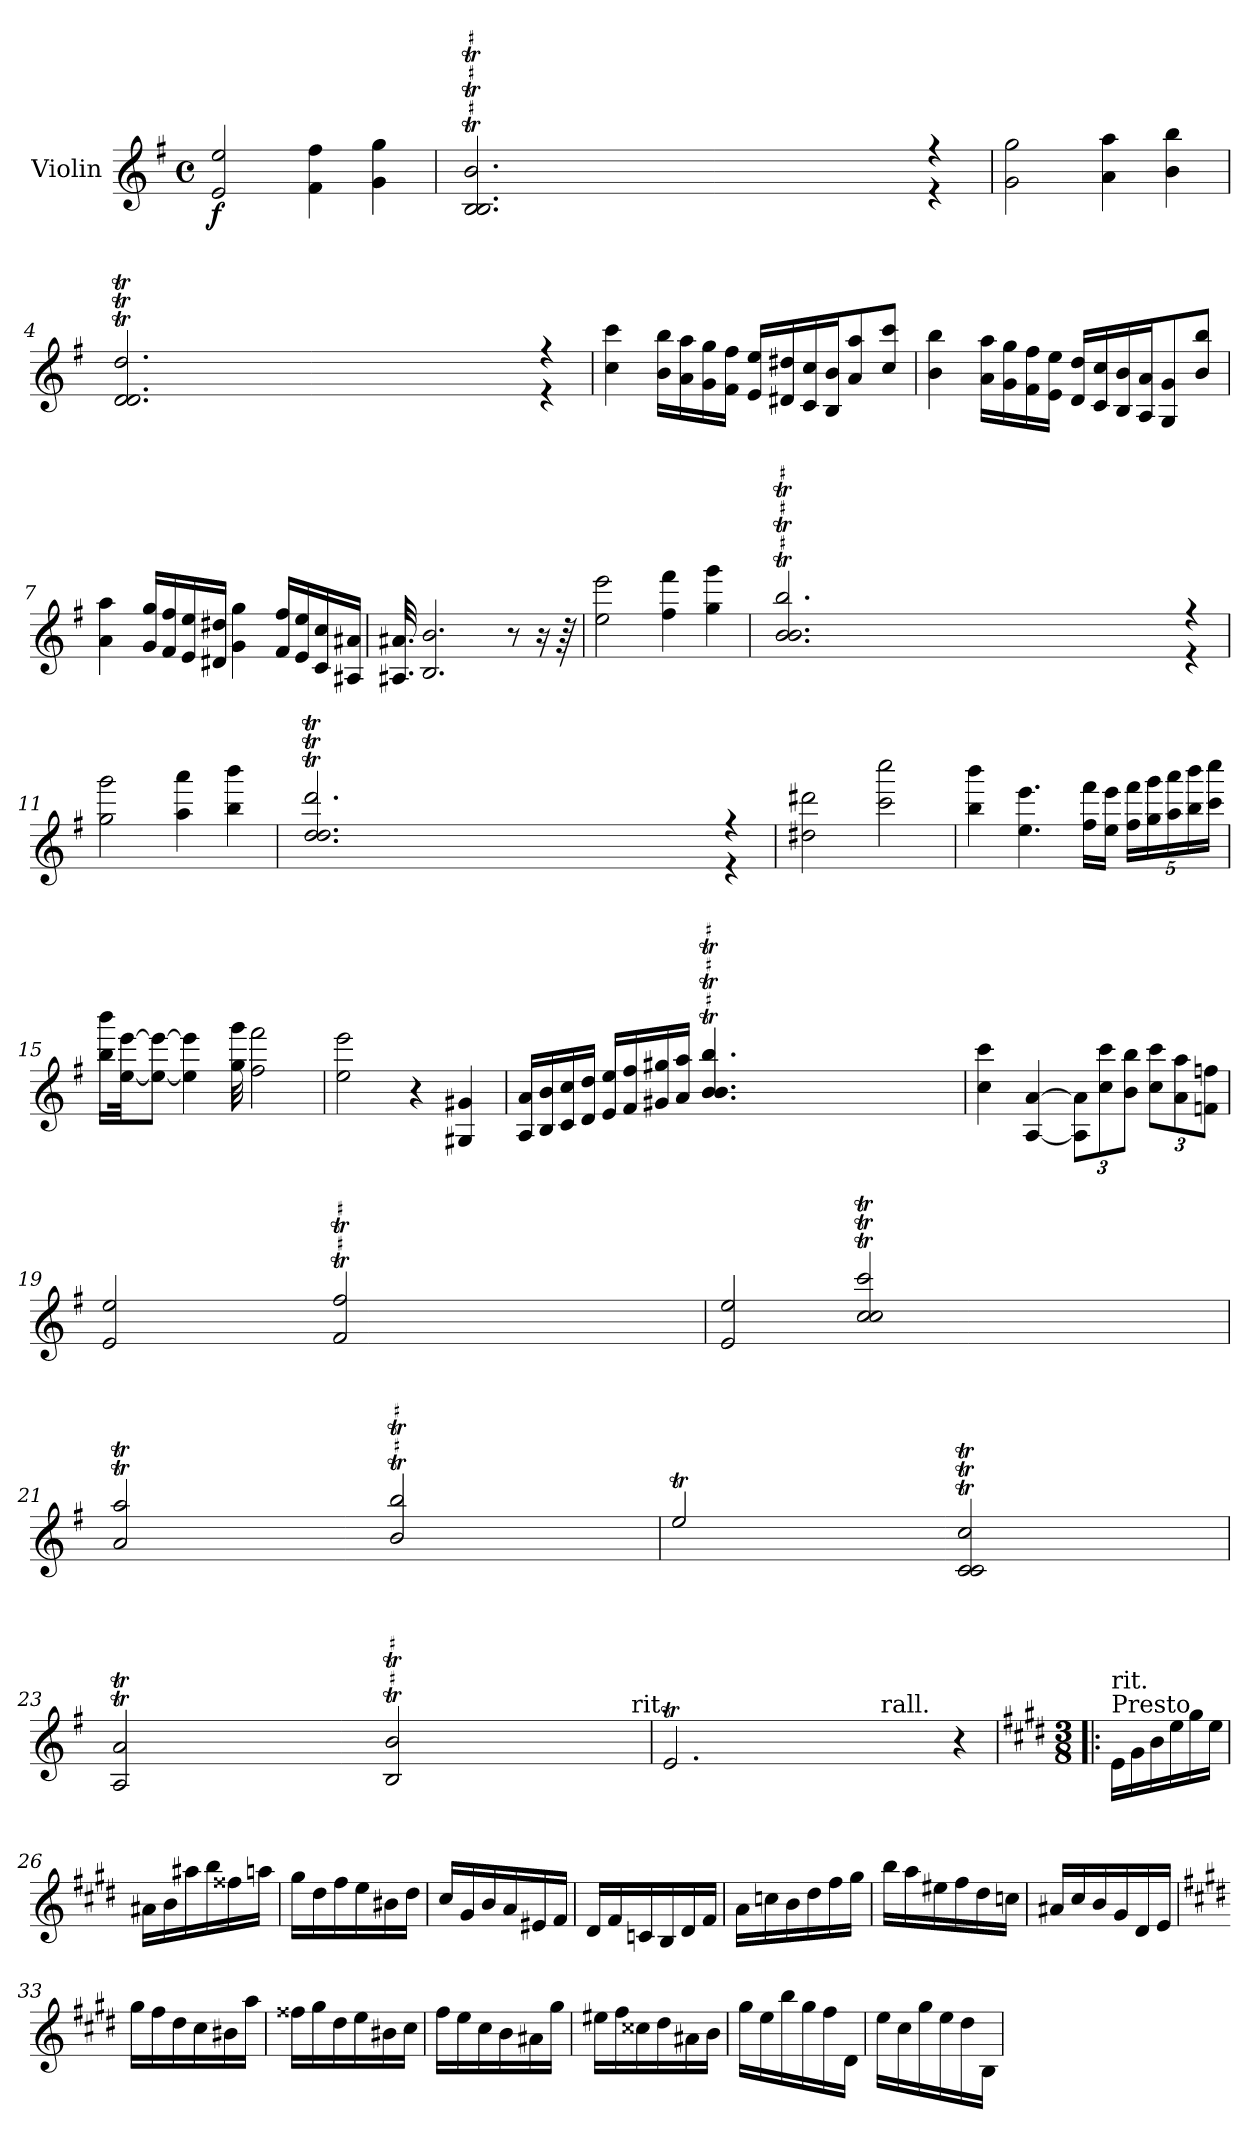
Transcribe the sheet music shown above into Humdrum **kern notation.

**kern	**dynam
*part1	*part1
*staff1	*staff1
*I"Violin	*
*I'Vln	*
*clefG2	*
*k[f#]	*
*G:	*
*M4/4	*
*met(c)	*
=1	=1
!	!LO:DY:b
2e/ 2ee/	f
4f#\ 4ff#\	.
4g\ 4gg\	.
=2	=2
*^	*
2.B/T 2.B/T 2.b/T	16.B\yy 16.b\yyLL	.
.	32c\yy 32cc\yyJJk	.
.	32B\yy 32b\yyLLL	.
.	32c\yy 32cc\yy	.
.	32B\yy 32b\yy	.
.	32c\yy 32cc\yyJJJ	.
.	32B\yy 32b\yyLLL	.
.	32c\yy 32cc\yy	.
.	32B\yy 32b\yy	.
.	32c\yy 32cc\yyJJJ	.
.	32B\yy 32b\yyLLL	.
.	32c\yy 32cc\yy	.
.	32B\yy 32b\yy	.
.	32c\yy 32cc\yyJJJ	.
.	32B\yy 32b\yyLLL	.
.	32c\yy 32cc\yy	.
.	32B\yy 32b\yy	.
.	32c\yy 32cc\yyJJ	.
.	8B\yy 8b\yyJ	.
4r	4r	.
*v	*v	*
=3	=3
2g\ 2gg\	.
4a\ 4aa\	.
4b\ 4bb\	.
=4	=4
*^	*
2.d/T 2.d/T 2.dd/T	16.d\yy 16.dd\yyLL	.
.	32e\yy 32ee\yyJJk	.
.	32d\yy 32dd\yyLLL	.
.	32e\yy 32ee\yy	.
.	32d\yy 32dd\yy	.
.	32e\yy 32ee\yyJJJ	.
.	32d\yy 32dd\yyLLL	.
.	32e\yy 32ee\yy	.
.	32d\yy 32dd\yy	.
.	32e\yy 32ee\yyJJJ	.
.	32d\yy 32dd\yyLLL	.
.	32e\yy 32ee\yy	.
.	32d\yy 32dd\yy	.
.	32e\yy 32ee\yyJJJ	.
.	32d\yy 32dd\yyLLL	.
.	32e\yy 32ee\yy	.
.	32d\yy 32dd\yy	.
.	32e\yy 32ee\yyJJ	.
.	8d\yy 8dd\yyJ	.
4r	4r	.
*v	*v	*
=5	=5
4cc\ 4ccc\	.
16b\ 16bb\LL	.
16a\ 16aa\	.
16g\ 16gg\	.
16f#\ 16ff#\JJ	.
16e/ 16ee/LL	.
16d#X/ 16dd#X/	.
16c/ 16cc/	.
16B/ 16b/J	.
8a/ 8aa/	.
8cc/ 8ccc/J	.
!!LO:LB:g=z
=6	=6
4b\ 4bb\	.
16a\ 16aa\LL	.
16g\ 16gg\	.
16f#\ 16ff#\	.
16e\ 16ee\JJ	.
16d/ 16dd/LL	.
16c/ 16cc/	.
16B/ 16b/	.
16A/ 16a/J	.
8G/ 8g/	.
8b/ 8bb/J	.
=7	=7
4a\ 4aa\	.
16g/ 16gg/LL	.
16f#/ 16ff#/	.
16e/ 16ee/	.
16d#X/ 16dd#X/JJ	.
4g\ 4gg\	.
16f#/ 16ff#/LL	.
16e/ 16ee/	.
16c/ 16cc/	.
16A#X/ 16a#X/JJ	.
=8	=8
32.A#X/ 32.a#X/	.
2.B/ 2.b/	.
8r	.
16r	.
64r	.
=9	=9
2ee\ 2eee\	.
4ff#\ 4fff#\	.
4gg\ 4ggg\	.
=10	=10
*^	*
2.b/T 2.b/T 2.bb/T	16.b\yy 16.bb\yyLL	.
.	32cc\yy 32ccc\yyJJk	.
.	32b\yy 32bb\yyLLL	.
.	32cc\yy 32ccc\yy	.
.	32b\yy 32bb\yy	.
.	32cc\yy 32ccc\yyJJJ	.
.	32b\yy 32bb\yyLLL	.
.	32cc\yy 32ccc\yy	.
.	32b\yy 32bb\yy	.
.	32cc\yy 32ccc\yyJJJ	.
.	32b\yy 32bb\yyLLL	.
.	32cc\yy 32ccc\yy	.
.	32b\yy 32bb\yy	.
.	32cc\yy 32ccc\yyJJJ	.
.	32b\yy 32bb\yyLLL	.
.	32cc\yy 32ccc\yy	.
.	32b\yy 32bb\yy	.
.	32cc\yy 32ccc\yyJJ	.
.	8b\yy 8bb\yyJ	.
4r	4r	.
*v	*v	*
=11	=11
2gg\ 2ggg\	.
4aa\ 4aaa\	.
4bb\ 4bbb\	.
!!LO:LB:g=z
=12	=12
*^	*
2.dd/T 2.dd/T 2.ddd/T	16.dd\yy 16.ddd\yyLL	.
.	32ee\yy 32eee\yyJJk	.
.	32dd\yy 32ddd\yyLLL	.
.	32ee\yy 32eee\yy	.
.	32dd\yy 32ddd\yy	.
.	32ee\yy 32eee\yyJJJ	.
.	32dd\yy 32ddd\yyLLL	.
.	32ee\yy 32eee\yy	.
.	32dd\yy 32ddd\yy	.
.	32ee\yy 32eee\yyJJJ	.
.	32dd\yy 32ddd\yyLLL	.
.	32ee\yy 32eee\yy	.
.	32dd\yy 32ddd\yy	.
.	32ee\yy 32eee\yyJJJ	.
.	32dd\yy 32ddd\yyLLL	.
.	32ee\yy 32eee\yy	.
.	32dd\yy 32ddd\yy	.
.	32ee\yy 32eee\yyJJ	.
.	8dd\yy 8ddd\yyJ	.
4r	4r	.
*v	*v	*
=13	=13
2dd#X\ 2ddd#X\	.
2ccc\ 2cccc\	.
=14	=14
4bb\ 4bbb\	.
4.ee\ 4.eee\	.
16ff#\ 16fff#\LL	.
16ee\ 16eee\JJ	.
*Xbrackettup	*
20ff#\ 20fff#\LL	.
20gg\ 20ggg\	.
20aa\ 20aaa\	.
20bb\ 20bbb\	.
20ccc\ 20cccc\JJ	.
=15	=15
16bb\ 16bbb\LL	.
[32ee\ [32eee\JK	.
8ee\_ 8eee\_J	.
4ee\] 4eee\]	.
32gg\ 32ggg\	.
2ff#\ 2fff#\	.
=16	=16
2ee\ 2eee\	.
4r	.
4G#X/ 4g#X/	.
=17	=17
*^	*
16A/ 16a/LL	2ryy	.
16B/ 16b/	.	.
16c/ 16cc/	.	.
16d/ 16dd/JJ	.	.
16e/ 16ee/LL	.	.
16f#/ 16ff#/	.	.
16g#X/ 16gg#X/	.	.
16a/ 16aa/JJ	.	.
4.b/T 4.b/T 4.bb/T	16.b\yy 16.bb\yyLL	.
.	32cc\yy 32ccc\yyJJk	.
.	32b\yy 32bb\yyLLL	.
.	32cc\yy 32ccc\yy	.
.	32b\yy 32bb\yy	.
.	32cc\yy 32ccc\yyJJJ	.
.	32b\yy 32bb\yyLLL	.
.	32cc\yy 32ccc\yy	.
.	32b\yy 32bb\yy	.
.	32cc\yy 32ccc\yyJJJ	.
8b/yy 8bb/yy	8ryy	.
*v	*v	*
!!LO:LB:g=z
=18	=18
4cc\ 4ccc\	.
[4A/ [4a/	.
12A\] 12a\]L	.
12cc\ 12ccc\	.
12b\ 12bb\J	.
12cc\ 12ccc\L	.
12a\ 12aa\	.
12fn\ 12ffn\J	.
=19	=19
*^	*
2e/ 2ee/	4ryy	.
.	8ryy	.
.	16ryy	.
.	16g\yy 16gg\yy	.
2f#/T 2ff#/T	16.f#\yy 16.ff#\yyLL	.
.	32g\yy 32gg\yyJJk	.
.	32f#\yy 32ff#\yyLLL	.
.	32g\yy 32gg\yy	.
.	32f#\yy 32ff#\yy	.
.	32g\yy 32gg\yyJJJ	.
.	32f#\yy 32ff#\yyLLL	.
.	32g\yy 32gg\yy	.
.	32f#\yy 32ff#\yy	.
.	32g\yy 32gg\yyJJJ	.
.	32f#\yy 32ff#\yyLLL	.
.	32g\yy 32gg\yyJ	.
.	16f#\yy 16ff#\yyJJ	.
=20	=20	=20
2e/ 2ee/	2ryy	.
2cc/T 2cc/T 2ccc/T	16.cc\yy 16.ccc\yyLL	.
.	32dd\yy 32ddd\yyJJk	.
.	32cc\yy 32ccc\yyLLL	.
.	32dd\yy 32ddd\yy	.
.	32cc\yy 32ccc\yy	.
.	32dd\yy 32ddd\yyJJJ	.
.	32cc\yy 32ccc\yyLLL	.
.	32dd\yy 32ddd\yy	.
.	32cc\yy 32ccc\yy	.
.	32dd\yy 32ddd\yyJJJ	.
.	32cc\yy 32ccc\yyLLL	.
.	32dd\yy 32ddd\yyJ	.
.	16cc\yy 16ccc\yyJJ	.
=21	=21	=21
2a/T 2aa/T	16.a\yy 16.aa\yyLL	.
.	32b\yy 32bb\yyJJk	.
.	32a\yy 32aa\yyLLL	.
.	32b\yy 32bb\yy	.
.	32a\yy 32aa\yy	.
.	32b\yy 32bb\yyJJJ	.
.	32a\yy 32aa\yyLLL	.
.	32b\yy 32bb\yy	.
.	32a\yy 32aa\yy	.
.	32b\yy 32bb\yyJJJ	.
.	32a\yy 32aa\yyLLL	.
.	32b\yy 32bb\yyJ	.
.	16a\yy 16aa\yyJJ	.
2b/T 2bb/T	16.b\yy 16.bb\yyLL	.
.	32cc\yy 32ccc\yyJJk	.
.	32b\yy 32bb\yyLLL	.
.	32cc\yy 32ccc\yy	.
.	32b\yy 32bb\yy	.
.	32cc\yy 32ccc\yyJJJ	.
.	32b\yy 32bb\yyLLL	.
.	32cc\yy 32ccc\yy	.
.	32b\yy 32bb\yy	.
.	32cc\yy 32ccc\yyJJJ	.
.	32b\yy 32bb\yyLLL	.
.	32cc\yy 32ccc\yyJ	.
.	16b\yy 16bb\yyJJ	.
!!LO:LB:g=z	!!
=22	=22	=22
2eeT/	16.ee\LLyy	.
.	32ff#\JJkyy	.
.	32ee\LLLyy	.
.	32ff#\yy	.
.	32ee\yy	.
.	32ff#\JJJyy	.
.	32ee\LLLyy	.
.	32ff#\yy	.
.	32ee\yy	.
.	32ff#\JJJyy	.
.	32ee\LLLyy	.
.	32ff#\Jyy	.
.	16ee\JJyy	.
2c/T 2c/T 2cc/T	16.c\yy 16.cc\yyLL	.
.	32d\yy 32dd\yyJJk	.
.	32c\yy 32cc\yyLLL	.
.	32d\yy 32dd\yy	.
.	32c\yy 32cc\yy	.
.	32d\yy 32dd\yyJJJ	.
.	32c\yy 32cc\yyLLL	.
.	32d\yy 32dd\yy	.
.	32c\yy 32cc\yy	.
.	32d\yy 32dd\yyJJJ	.
.	32c\yy 32cc\yyLLL	.
.	32d\yy 32dd\yyJ	.
.	16c\yy 16cc\yyJJ	.
=23	=23	=23
2A/T 2a/T	16.A\yy 16.a\yyLL	.
.	32B\yy 32b\yyJJk	.
.	32A\yy 32a\yyLLL	.
.	32B\yy 32b\yy	.
.	32A\yy 32a\yy	.
.	32B\yy 32b\yyJJJ	.
.	32A\yy 32a\yyLLL	.
.	32B\yy 32b\yy	.
.	32A\yy 32a\yy	.
.	32B\yy 32b\yyJJJ	.
.	32A\yy 32a\yyLLL	.
.	32B\yy 32b\yyJ	.
.	16A\yy 16a\yyJJ	.
2B/T 2b/T	16.B\yy 16.b\yyLL	.
.	32c\yy 32cc\yyJJk	.
.	32B\yy 32b\yyLLL	.
.	32c\yy 32cc\yy	.
.	32B\yy 32b\yy	.
.	32c\yy 32cc\yyJJJ	.
.	32B\yy 32b\yyLLL	.
.	32c\yy 32cc\yy	.
.	32B\yy 32b\yy	.
.	32c\yy 32cc\yyJJJ	.
.	32B\yy 32b\yyLLL	.
.	32c\yy 32cc\yyJ	.
!	!LO:TX:a:t=rit.	!
.	16B\yy 16b\yyJJ	.
=24	=24	=24
2.eT/	16.e\LLyy	.
.	32f#\JJkyy	.
.	32e\LLLyy	.
.	32f#\yy	.
.	32e\yy	.
.	32f#\JJJyy	.
.	32e\LLLyy	.
.	32f#\yy	.
.	32e\yy	.
.	32f#\JJyy	.
!	!LO:TX:a:t=rall.	!
.	8e\Jyy	.
.	2ryy	.
4r	.	.
*v	*v	*
!!LO:LB:g=z
=25!|:	=25!|:
*k[f#c#g#d#]	*
*E:	*
*M3/8	*
!LO:TX:a:t=Presto	!
!LO:TX:a:t=rit.	!
16e\LL	.
16g#\	.
16b\	.
16ee\	.
16gg#\	.
16ee\JJ	.
=26	=26
16a#X\LL	.
16b\	.
16aa#X\	.
16bb\	.
16ff##X\	.
16aan\JJ	.
=27	=27
16gg#\LL	.
16dd#\	.
16ff#\	.
16ee\	.
16b#X\	.
16dd#\JJ	.
=28	=28
16cc#/LL	.
16g#/	.
16b/	.
16a/	.
16e#X/	.
16f#/JJ	.
=29	=29
16d#/LL	.
16f#/	.
16cn/	.
16B/	.
16d#/	.
16f#/JJ	.
=30	=30
16a\LL	.
16ccn\	.
16b\	.
16dd#\	.
16ff#\	.
16gg#\JJ	.
=31	=31
16bb\LL	.
16aa\	.
16ee#X\	.
16ff#\	.
16dd#\	.
16ccn\JJ	.
=32	=32
16a#X/LL	.
16cc#/	.
16b/	.
16g#/	.
16d#/	.
16e/JJ	.
!!LO:LB:g=z
=33	=33
*k[f#c#g#d#]	*
*E:	*
16gg#\LL	.
16ff#\	.
16dd#\	.
16cc#\	.
16b#X\	.
16aa\JJ	.
=34	=34
16ff##X\LL	.
16gg#\	.
16dd#\	.
16ee\	.
16b#X\	.
16cc#\JJ	.
=35	=35
16ff#\LL	.
16ee\	.
16cc#\	.
16b\	.
16a#X\	.
16gg#\JJ	.
=36	=36
16ee#X\LL	.
16ff#\	.
16cc##X\	.
16dd#\	.
16a#X\	.
16b\JJ	.
=37	=37
16gg#\LL	.
16ee\	.
16bb\	.
16gg#\	.
16ff#\	.
16d#\JJ	.
=38	=38
16ee\LL	.
16cc#\	.
16gg#\	.
16ee\	.
16dd#\	.
16B\JJ	.
=	=
*-	*-
